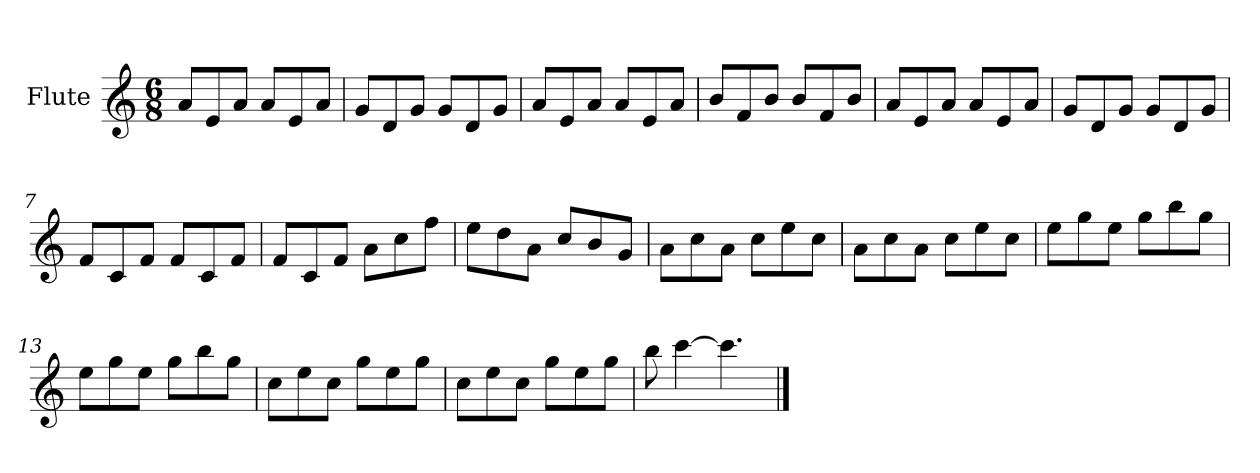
**kern
*part1
*staff1
*I"Flute
*I'Fl.
*clefG2
*k[]
*M6/8
=1
8a/L
8e/
8a/J
8a/L
8e/
8a/J
=2
8g/L
8d/
8g/J
8g/L
8d/
8g/J
=3
8a/L
8e/
8a/J
8a/L
8e/
8a/J
=4
8b/L
8f/
8b/J
8b/L
8f/
8b/J
=5
!LO:TX:t=\n
8a/L
8e/
8a/J
8a/L
8e/
8a/J
=6
8g/L
8d/
8g/J
8g/L
8d/
8g/J
!!LO:LB:g=z
=7
8f/L
8c/
8f/J
8f/L
8c/
8f/J
=8
8f/L
8c/
8f/J
8a\L
8cc\
8ff\J
=9
!LO:TX:t=\n
8ee\L
8dd\
8a\J
8cc/L
8b/
8g/J
=10
8a\L
8cc\
8a\J
8cc\L
8ee\
8cc\J
=11
8a\L
8cc\
8a\J
8cc\L
8ee\
8cc\J
=12
8ee\L
8gg\
8ee\J
8gg\L
8bb\
8gg\J
!!LO:LB:g=z
=13
!LO:TX:t=\n
8ee\L
8gg\
8ee\J
8gg\L
8bb\
8gg\J
=14
8cc\L
8ee\
8cc\J
8gg\L
8ee\
8gg\J
=15
8cc\L
8ee\
8cc\J
8gg\L
8ee\
8gg\J
=16
8bb\
[4ccc\
4.ccc\]
==
*-
